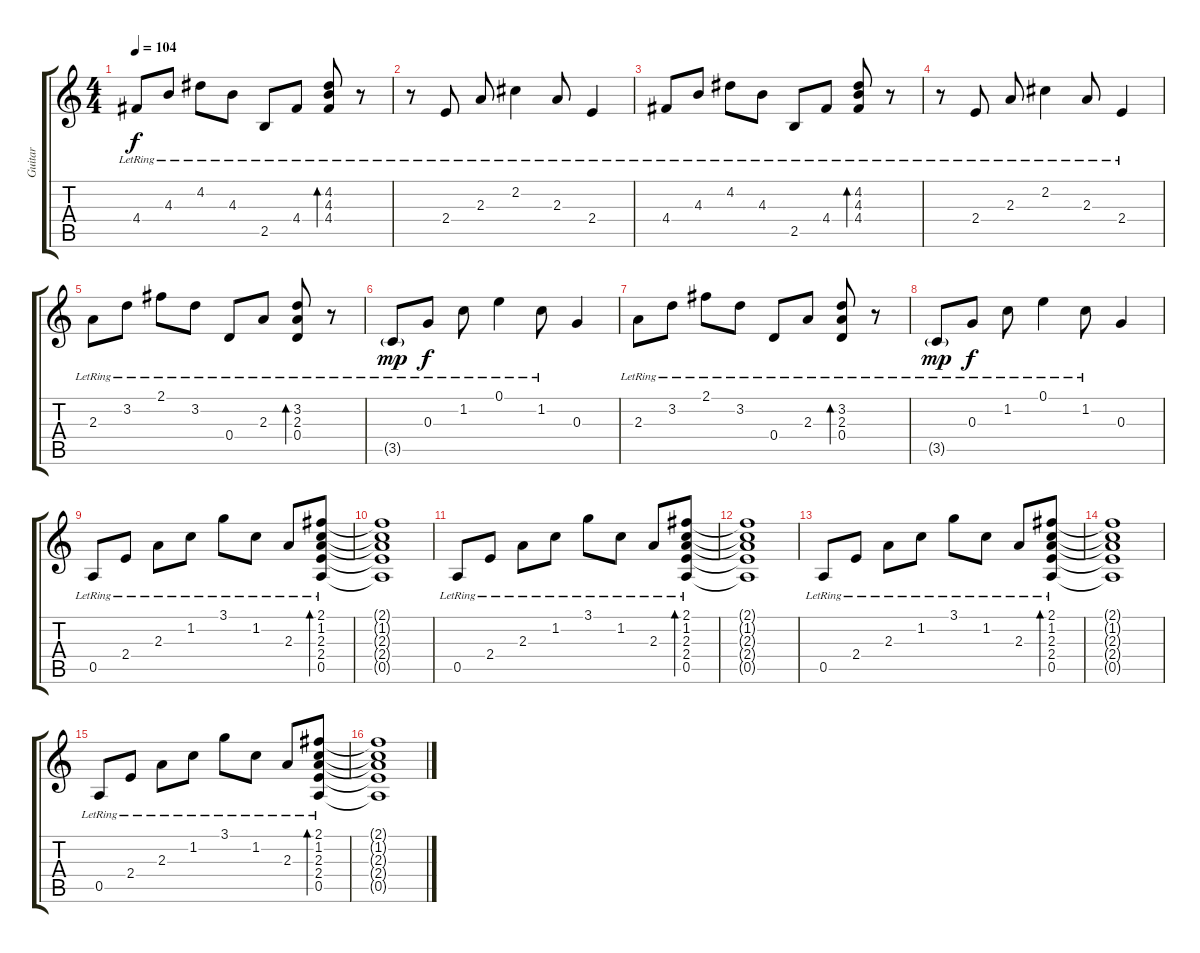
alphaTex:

\track ("Guitar" "Guitar") {instrument electricguitarjazz}
\staff {score tabs}
\tuning (E4 B3 G3 D3 A2 E2) {hide}
\ts (4 4)
\tempo 104
\clef g2
\ks c
4.4{lr}.8{dy f} 4.3{lr}.8 4.2{lr}.8 4.3{lr}.8 2.5{lr}.8 4.4{lr}.8 (4.2{lr} 4.3{lr} 4.4{lr}).8{bd 120} r.8 |
r.8 2.4{lr}.8 2.3{lr}.8 2.2{lr}.4 2.3{lr}.8 2.4{lr}.4 |
4.4{lr}.8 4.3{lr}.8 4.2{lr}.8 4.3{lr}.8 2.5{lr}.8 4.4{lr}.8 (4.2{lr} 4.3{lr} 4.4{lr}).8{bd 120} r.8 |
r.8 2.4{lr}.8 2.3{lr}.8 2.2{lr}.4 2.3{lr}.8 2.4{lr}.4 |
2.3{lr}.8 3.2{lr}.8 2.1{lr}.8 3.2{lr}.8 0.4{lr}.8 2.3{lr}.8 (3.2{lr} 2.3{lr} 0.4{lr}).8{bd 120} r.8 |
3.5{g lr}.8{dy mp} 0.3{lr}.8{dy f} 1.2{lr}.8 0.1{lr}.4 1.2{lr}.8 0.3.4 |
2.3{lr}.8 3.2{lr}.8 2.1{lr}.8 3.2{lr}.8 0.4{lr}.8 2.3{lr}.8 (3.2{lr} 2.3{lr} 0.4{lr}).8{bd 120} r.8 |
3.5{g lr}.8{dy mp} 0.3{lr}.8{dy f} 1.2{lr}.8 0.1{lr}.4 1.2{lr}.8 0.3.4 |
0.5{lr}.8 2.4{lr}.8 2.3{lr}.8 1.2{lr}.8 3.1{lr}.8 1.2{lr}.8 2.3{lr}.8 (2.1{lr} 1.2{lr} 2.3{lr} 2.4{lr} 0.5{lr}).8{bd 60} |
(2.1{t} 1.2{t} 2.3{t} 2.4{t} 0.5{t}).1 |
0.5{lr}.8 2.4{lr}.8 2.3{lr}.8 1.2{lr}.8 3.1{lr}.8 1.2{lr}.8 2.3{lr}.8 (2.1{lr} 1.2{lr} 2.3{lr} 2.4{lr} 0.5{lr}).8{bd 60} |
(2.1{t} 1.2{t} 2.3{t} 2.4{t} 0.5{t}).1 |
0.5{lr}.8 2.4{lr}.8 2.3{lr}.8 1.2{lr}.8 3.1{lr}.8 1.2{lr}.8 2.3{lr}.8 (2.1{lr} 1.2{lr} 2.3{lr} 2.4{lr} 0.5{lr}).8{bd 60} |
(2.1{t} 1.2{t} 2.3{t} 2.4{t} 0.5{t}).1 |
0.5{lr}.8 2.4{lr}.8 2.3{lr}.8 1.2{lr}.8 3.1{lr}.8 1.2{lr}.8 2.3{lr}.8 (2.1{lr} 1.2{lr} 2.3{lr} 2.4{lr} 0.5{lr}).8{bd 60} |
(2.1{t} 1.2{t} 2.3{t} 2.4{t} 0.5{t}).1
